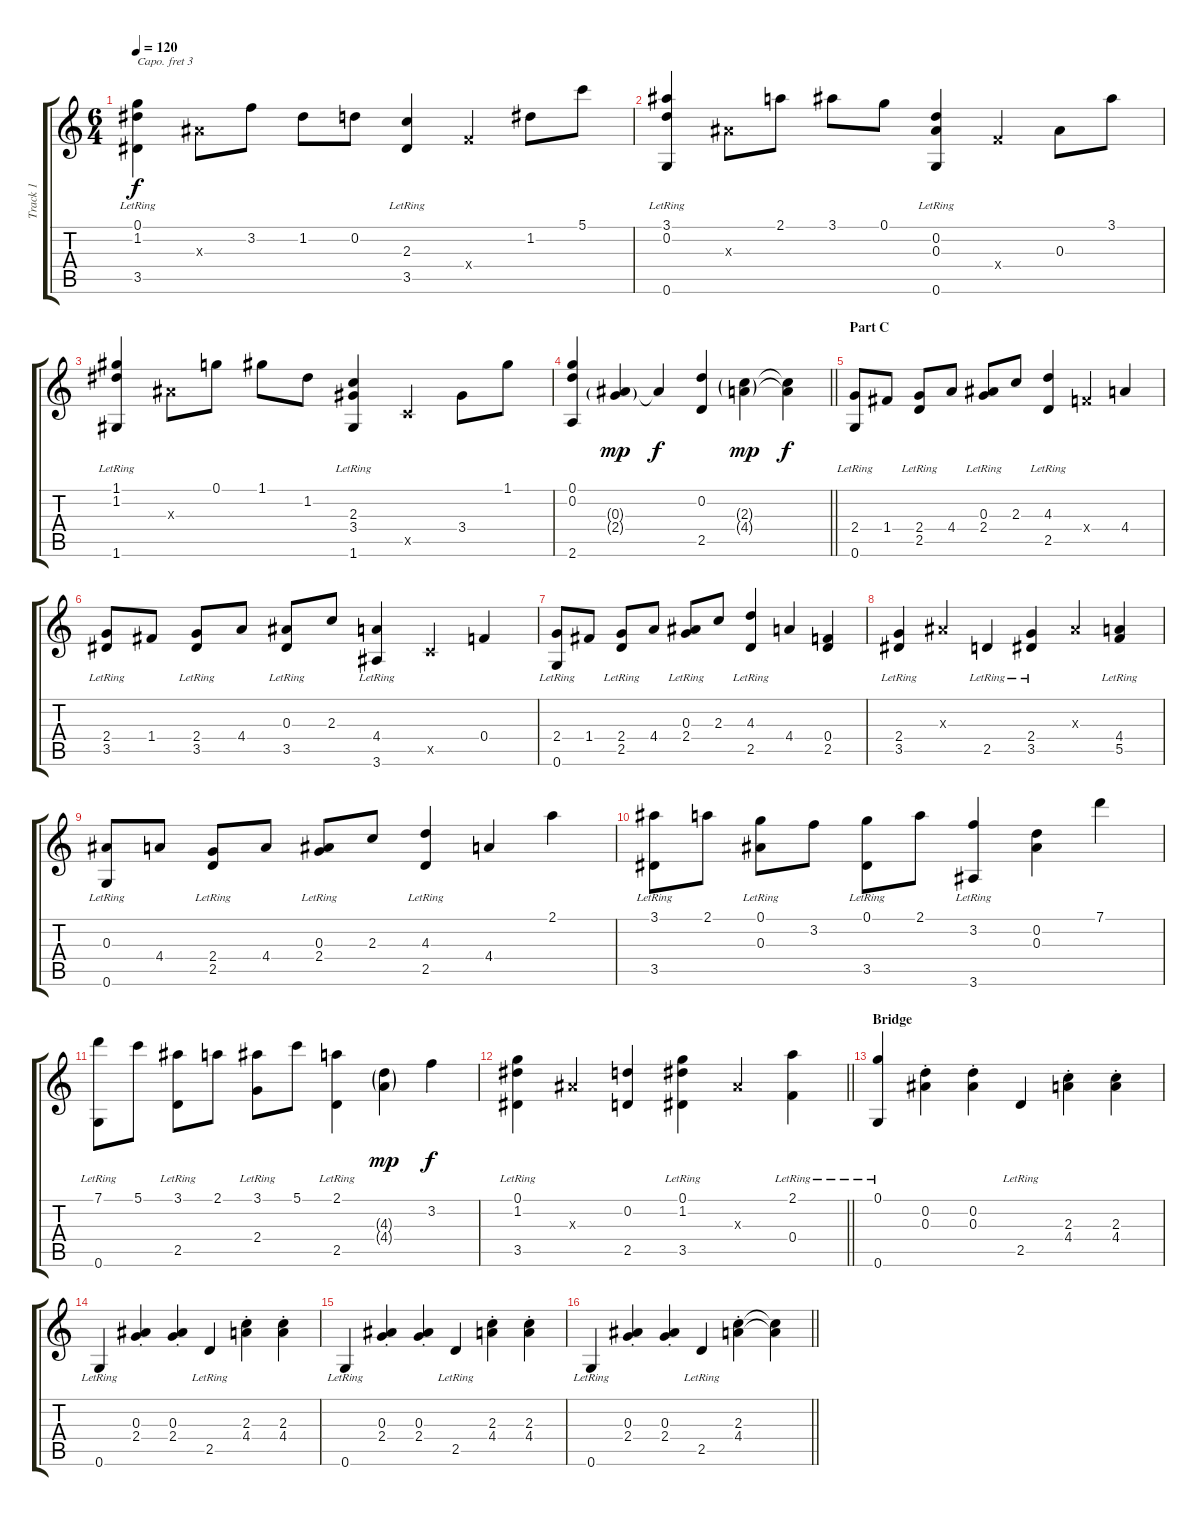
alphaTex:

\track ("Track 1" "Track 1") {instrument acousticguitarnylon}
\staff {score tabs}
\capo 3
\tuning (E4 B3 G3 D3 A2 E2) {hide}
\ts (6 4)
\tempo 120
\clef g2
\ks c
(0.1 1.2 3.5{lr}).4{dy f} 0.3{x}.8 3.2.8 1.2.8 0.2.8 (2.3 3.5{lr}).4 0.4{x}.4 1.2.8 5.1.8 |
(3.1 0.2 0.6{lr}).4 0.3{x}.8 2.1.8 3.1.8 0.1.8 (0.2 0.3 0.6{lr}).4 0.4{x}.4 0.3.8 3.1.8 |
(1.1 1.2 1.6{lr}).4 0.3{x}.8 0.1.8 1.1.8 1.2.8 (2.3 3.4 1.6{lr}).4 0.5{x}.4 3.4.8 1.1.8 |
\barLineRight lightlight
(0.1 0.2 2.6).4 (0.3{g} 2.4{g}).4{dy mp} 0.3{t}.4{dy f} (0.2 2.5).4 (2.3{g} 4.4{g}).4{dy mp} (2.3{t} 4.4{t}).4{dy f} |
\section ("" "Part C")
(2.4 0.6{lr}).8 1.4.8 (2.4 2.5{lr}).8 4.4.8 (0.3 2.4{lr}).8 2.3.8 (4.3{lr} 2.5{lr}).4 0.4{x}.4 4.4.4 |
(2.4 3.5{lr}).8 1.4.8 (2.4 3.5{lr}).8 4.4.8 (0.3 3.5{lr}).8 2.3.8 (4.4 3.6{lr}).4 0.5{x}.4 0.4.4 |
(2.4 0.6{lr}).8 1.4.8 (2.4 2.5{lr}).8 4.4.8 (0.3 2.4{lr}).8 2.3.8 (4.3{lr} 2.5{lr}).4 4.4.4 (0.4 2.5).4 |
(2.4{lr} 3.5{lr}).4 0.3{x}.4 2.5{lr}.4 (2.4{lr} 3.5{lr}).4 0.3{x}.4 (4.4{lr} 5.5{lr}).4 |
(0.3 0.6{lr}).8 4.4.8 (2.4 2.5{lr}).8 4.4.8 (0.3 2.4{lr}).8 2.3.8 (4.3 2.5{lr}).4 4.4.4 2.1.4 |
(3.1 3.5{lr}).8 2.1.8 (0.1 0.3{lr}).8 3.2.8 (0.1 3.5{lr}).8 2.1.8 (3.2 3.6{lr}).4 (0.2 0.3).4 7.1.4 |
(7.1 0.6{lr}).8 5.1.8 (3.1 2.5{lr}).8 2.1.8 (3.1 2.4{lr}).8 5.1.8 (2.1 2.5{lr}).4 (4.3{g} 4.4{g}).4{dy mp} 3.2.4{dy f} |
\barLineRight lightlight
(0.1{lr} 1.2 3.5{lr}).4 0.3{x}.4 (0.2 2.5).4 (0.1{lr} 1.2 3.5{lr}).4 0.3{x}.4 (2.1{lr} 0.4{lr}).4 |
\section ("" "Bridge")
(0.1{lr} 0.6{lr}).4 (0.2 0.3{st}).4 (0.2 0.3{st}).4 2.5{lr}.4 (2.3{st} 4.4).4 (2.3{st} 4.4).4 |
0.6{lr}.4 (0.3{st} 2.4).4 (0.3{st} 2.4).4 2.5{lr}.4 (2.3{st} 4.4).4 (2.3 4.4{st}).4 |
0.6{lr}.4 (0.3{st} 2.4).4 (0.3{st} 2.4).4 2.5{lr}.4 (2.3{st} 4.4).4 (2.3{st} 4.4).4 |
\barLineRight lightlight
0.6{lr}.4 (0.3{st} 2.4).4 (0.3{st} 2.4).4 2.5{lr}.4 (2.3{st} 4.4).4 (2.3{t} 4.4{t}).4
